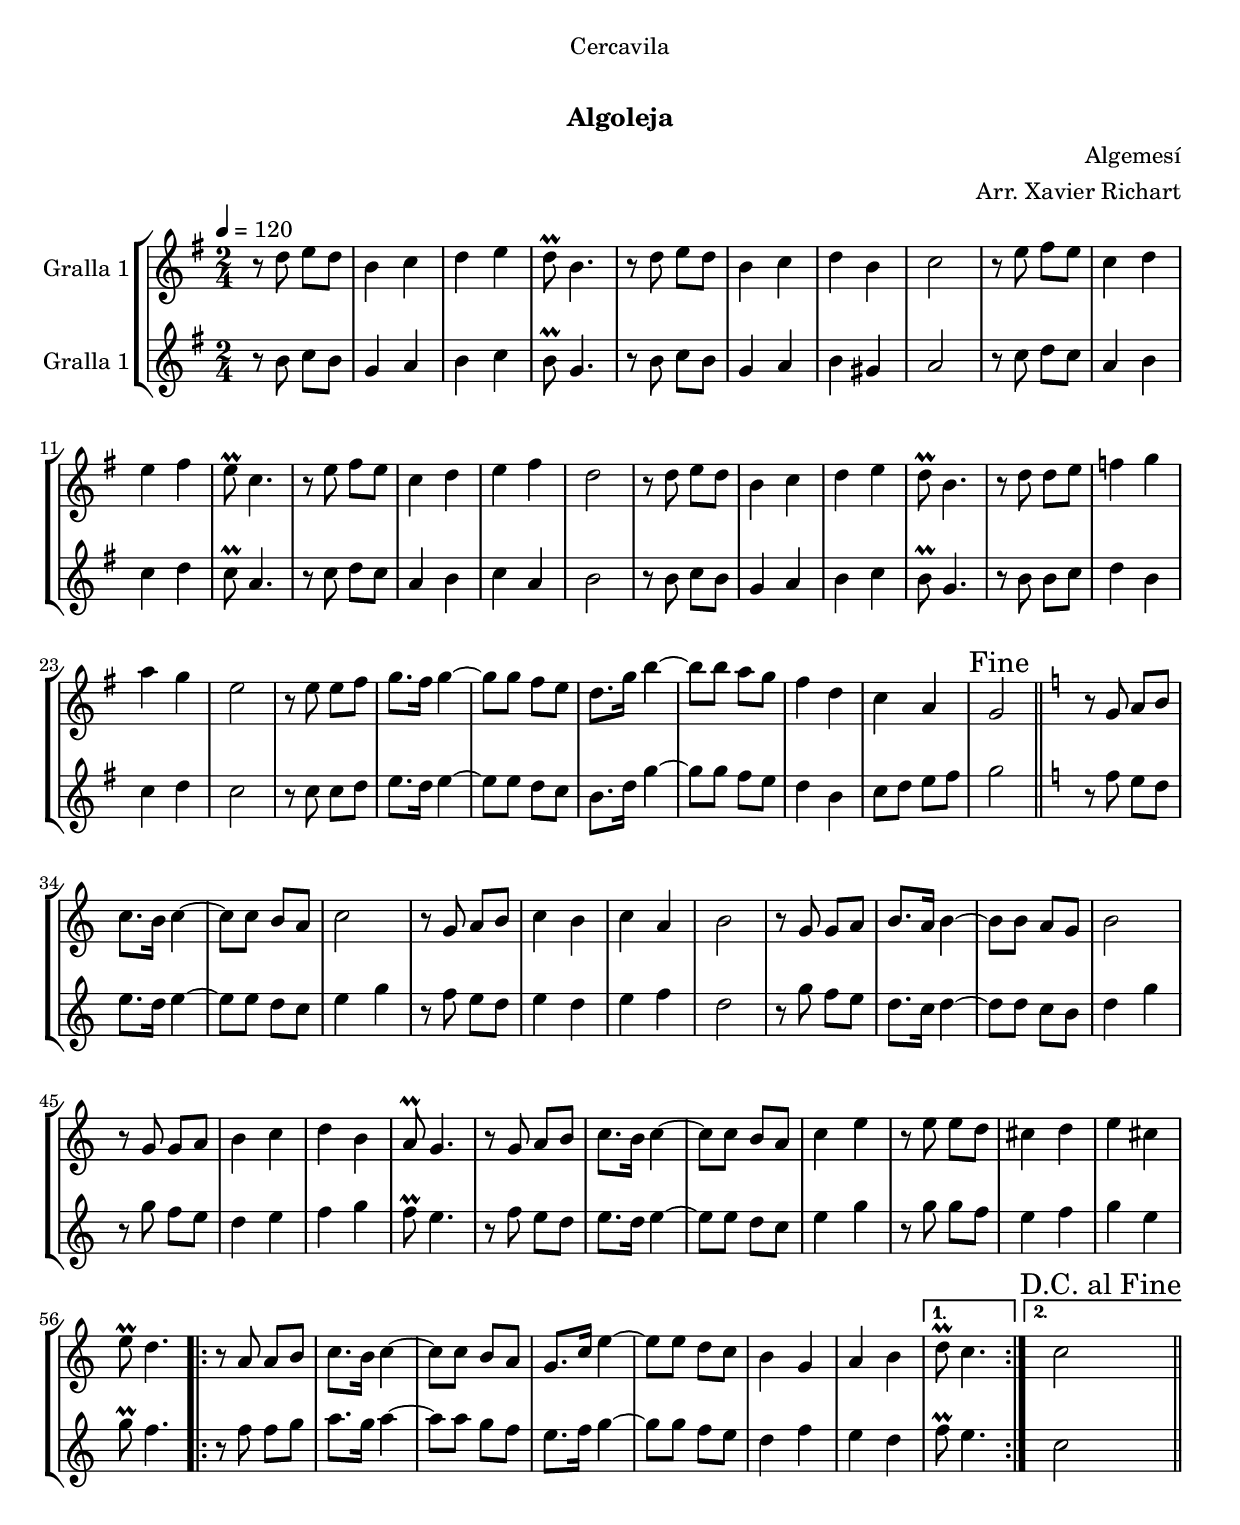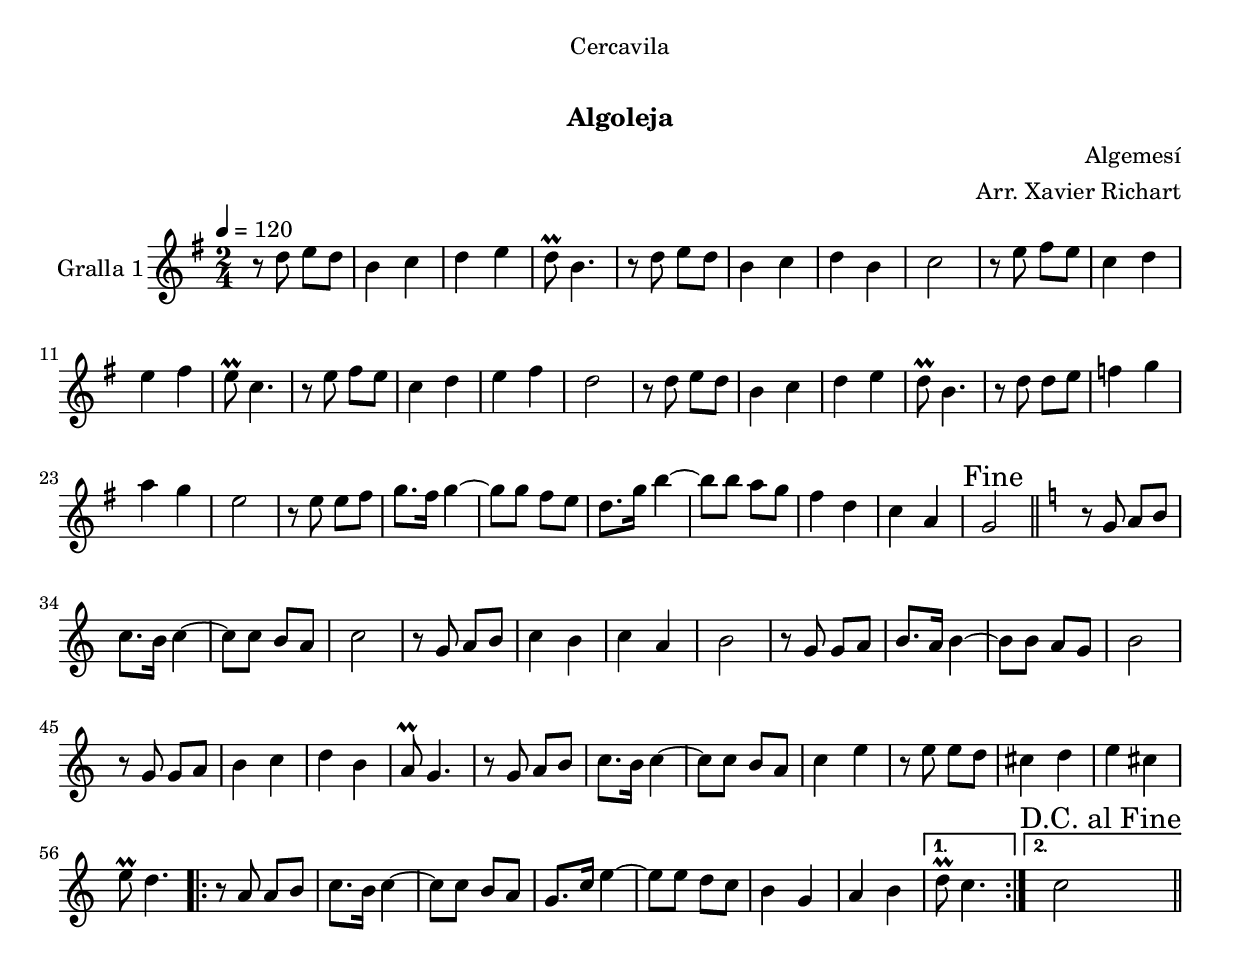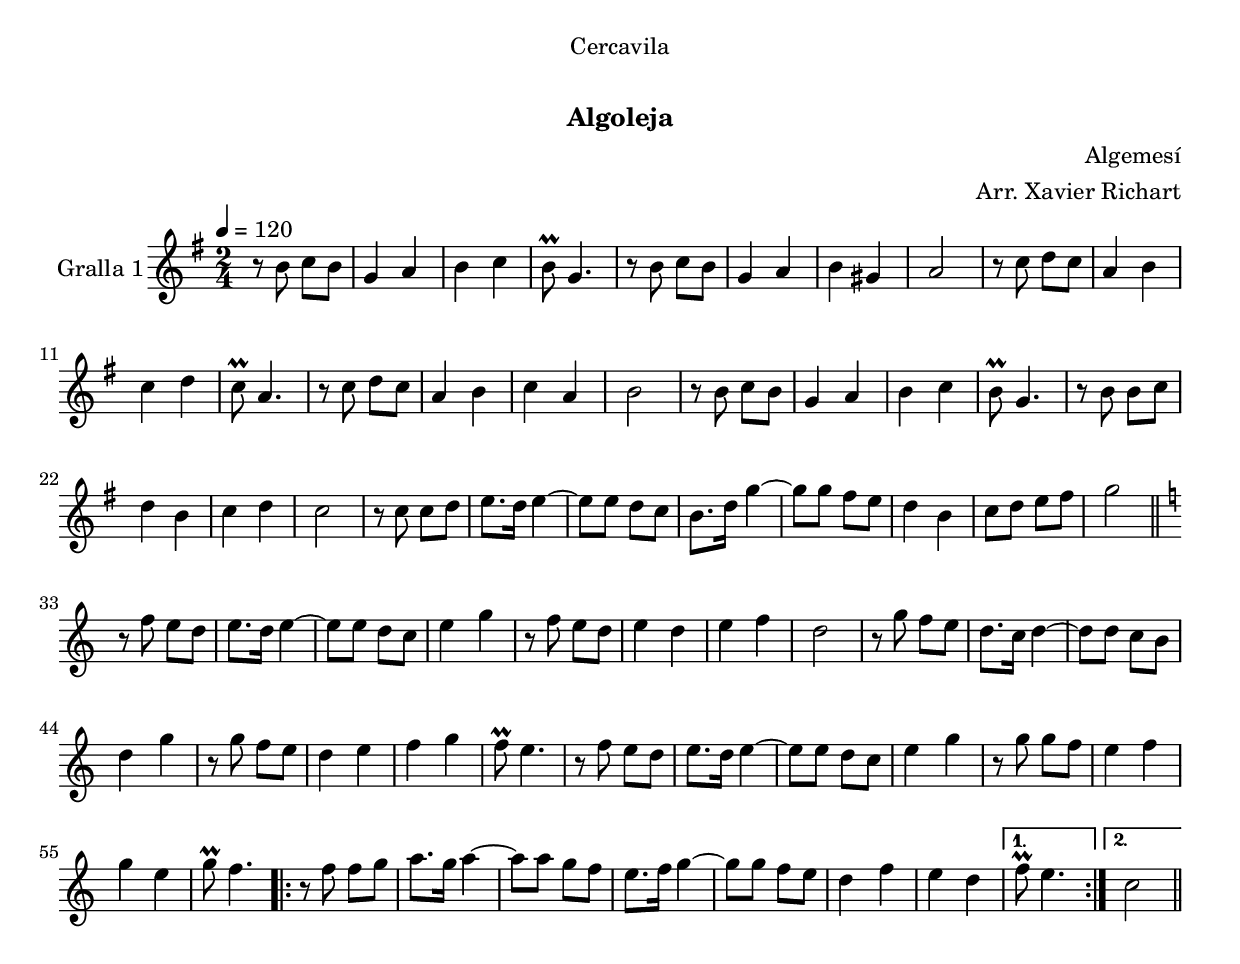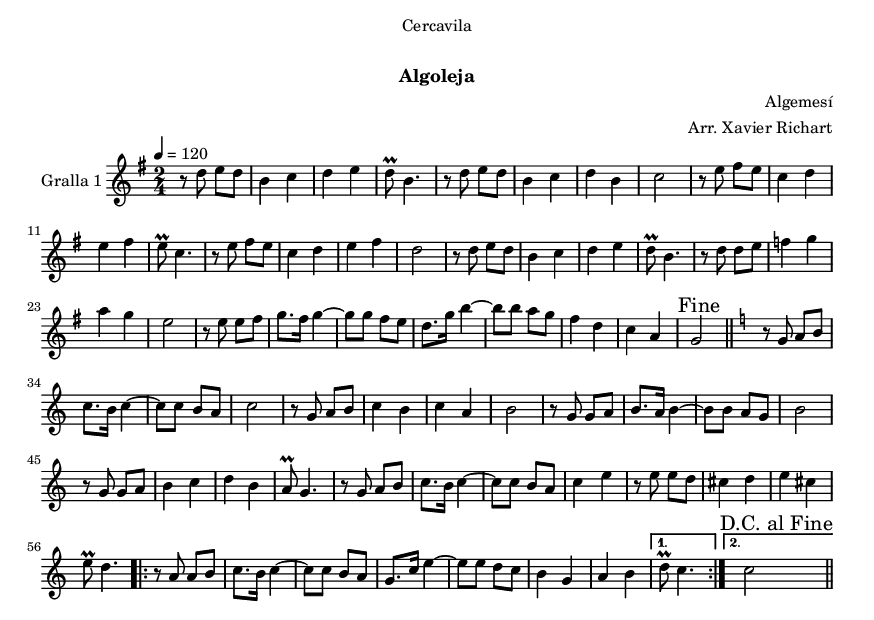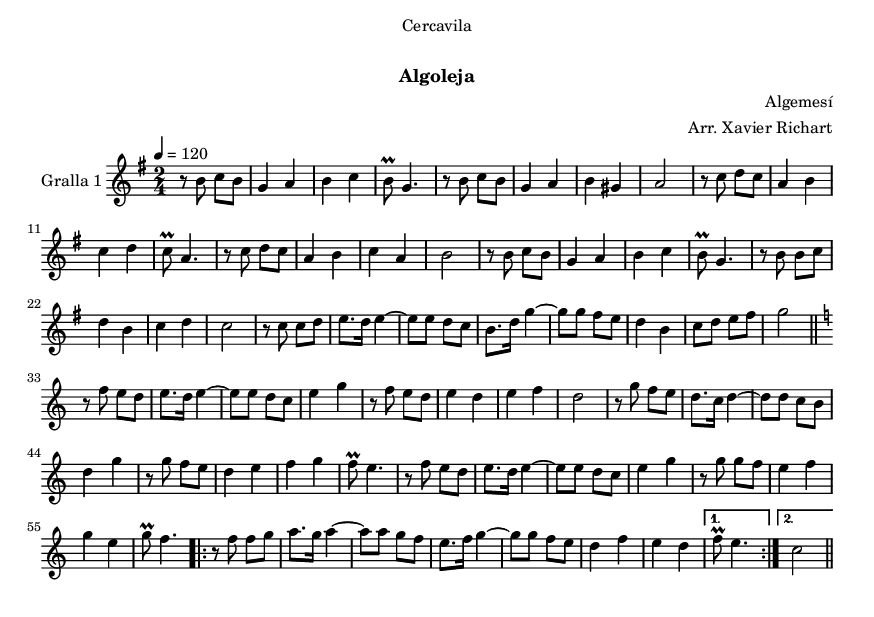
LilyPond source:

\version "2.16.0"

\header {
  dedication="Cercavila"
  title="  "
  subtitle="Algoleja"
  subsubtitle=""
  poet=""
  meter=""
  piece=""
  composer="Algemesí"
  arranger="Arr. Xavier Richart"
  opus=""
  instrument=""
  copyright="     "
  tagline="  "
}

liniaroAa =
\relative d''
{
  \tempo 4=120
  \clef treble
  \key g \major
  \time 2/4
  r8 d e d  |
  b4 c  |
  d4 e  |
  d8\prall b4.  |
  %05
  r8 d e d  |
  b4 c  |
  d4 b  |
  c2  |
  r8 e fis e  |
  %10
  c4 d  |
  e4 fis  |
  e8\prall c4.  |
  r8 e fis e  |
  c4 d  |
  %15
  e4 fis  |
  d2  |
  r8 d e d  |
  b4 c  |
  d4 e  |
  %20
  d8\prall b4.  |
  r8 d d e  |
  f4 g  |
  a4 g  |
  e2  |
  %25
  r8 e e fis  |
  g8. fis16 g4 ~  |
  g8 g fis e  |
  d8. g16 b4 ~  |
  b8 b a g  |
  %30
  fis4 d  |
  c4 a  |
  \mark "Fine" g2  \bar "||"
  \key c \major   r8 g a b  |
  c8. b16 c4 ~  |
  %35
  c8 c b a  |
  c2  |
  r8 g a b  |
  c4 b  |
  c4 a  |
  %40
  b2  |
  r8 g g a  |
  b8. a16 b4 ~  |
  b8 b a g  |
  b2  |
  %45
  r8 g g a  |
  b4 c  |
  d4 b  |
  a8\prall g4.  |
  r8 g a b  |
  %50
  c8. b16 c4 ~  |
  c8 c b a  |
  c4 e  |
  r8 e e d  |
  cis4 d  |
  %55
  e4 cis  |
  e8\prall d4.  |
  \repeat volta 2 { r8 a a b  |
  c8. b16 c4 ~  |
  c8 c b a  |
  %60
  g8. c16 e4 ~  |
  e8 e d c  |
  b4 g  |
  a4 b }
  \alternative { { d8\prall c4. }
  %65
  { \mark "D.C. al Fine" c2 } } \bar "||"
}

liniaroAb =
\relative b'
{
  \tempo 4=120
  \clef treble
  \key g \major
  \time 2/4
  r8 b c b  |
  g4 a  |
  b4 c  |
  b8\prall g4.  |
  %05
  r8 b c b  |
  g4 a  |
  b4 gis  |
  a2  |
  r8 c d c  |
  %10
  a4 b  |
  c4 d  |
  c8\prall a4.  |
  r8 c d c  |
  a4 b  |
  %15
  c4 a  |
  b2  |
  r8 b c b  |
  g4 a  |
  b4 c  |
  %20
  b8\prall g4.  |
  r8 b b c  |
  d4 b  |
  c4 d  |
  c2  |
  %25
  r8 c c d  |
  e8. d16 e4 ~  |
  e8 e d c  |
  b8. d16 g4 ~  |
  g8 g fis e  |
  %30
  d4 b  |
  c8 d e fis  |
  g2  \bar "||"
  \key c \major   r8 f e d  |
  e8. d16 e4 ~  |
  %35
  e8 e d c  |
  e4 g  |
  r8 f e d  |
  e4 d  |
  e4 f  |
  %40
  d2  |
  r8 g f e  |
  d8. c16 d4 ~  |
  d8 d c b  |
  d4 g  |
  %45
  r8 g f e  |
  d4 e  |
  f4 g  |
  f8\prall e4.  |
  r8 f e d  |
  %50
  e8. d16 e4 ~  |
  e8 e d c  |
  e4 g  |
  r8 g g f  |
  e4 f  |
  %55
  g4 e  |
  g8\prall f4.  |
  \repeat volta 2 { r8 f f g  |
  a8. g16 a4 ~  |
  a8 a g f  |
  %60
  e8. f16 g4 ~  |
  g8 g f e  |
  d4 f  |
  e4 d }
  \alternative { { f8\prall e4. }
  %65
  { c2 } } \bar "||"
}

\book {

\paper {
  print-page-number = false
}

\bookpart {
  \score {
    \new StaffGroup {
      \override Score.RehearsalMark #'self-alignment-X = #LEFT
      <<
        \new Staff \with {instrumentName = #"Gralla 1" } \liniaroAa
        \new Staff \with {instrumentName = #"Gralla 1" } \liniaroAb
      >>
    }
    \layout {}
  }\score { \unfoldRepeats
    \new StaffGroup {
      \override Score.RehearsalMark #'self-alignment-X = #LEFT
      <<
        \new Staff \with {instrumentName = #"Gralla 1" } \liniaroAa
        \new Staff \with {instrumentName = #"Gralla 1" } \liniaroAb
      >>
    }
    \midi {}
  }
}

\bookpart {
  \header {}
  \score {
    \new StaffGroup {
      \override Score.RehearsalMark #'self-alignment-X = #LEFT
      <<
        \new Staff \with {instrumentName = #"Gralla 1" } \liniaroAa
      >>
    }
    \layout {}
  }\score { \unfoldRepeats
    \new StaffGroup {
      \override Score.RehearsalMark #'self-alignment-X = #LEFT
      <<
        \new Staff \with {instrumentName = #"Gralla 1" } \liniaroAa
      >>
    }
    \midi {}
  }
}

\bookpart {
  \header {}
  \score {
    \new StaffGroup {
      \override Score.RehearsalMark #'self-alignment-X = #LEFT
      <<
        \new Staff \with {instrumentName = #"Gralla 1" } \liniaroAb
      >>
    }
    \layout {}
  }\score { \unfoldRepeats
    \new StaffGroup {
      \override Score.RehearsalMark #'self-alignment-X = #LEFT
      <<
        \new Staff \with {instrumentName = #"Gralla 1" } \liniaroAb
      >>
    }
    \midi {}
  }
}

}

\book {

\paper {
  print-page-number = false
  #(set-paper-size "a6landscape")
  #(layout-set-staff-size 14)
}

\bookpart {
  \header {}
  \score {
    \new StaffGroup {
      \override Score.RehearsalMark #'self-alignment-X = #LEFT
      <<
        \new Staff \with {instrumentName = #"Gralla 1" } \liniaroAa
      >>
    }
    \layout {}
  }
}

\bookpart {
  \header {}
  \score {
    \new StaffGroup {
      \override Score.RehearsalMark #'self-alignment-X = #LEFT
      <<
        \new Staff \with {instrumentName = #"Gralla 1" } \liniaroAb
      >>
    }
    \layout {}
  }
}

}

